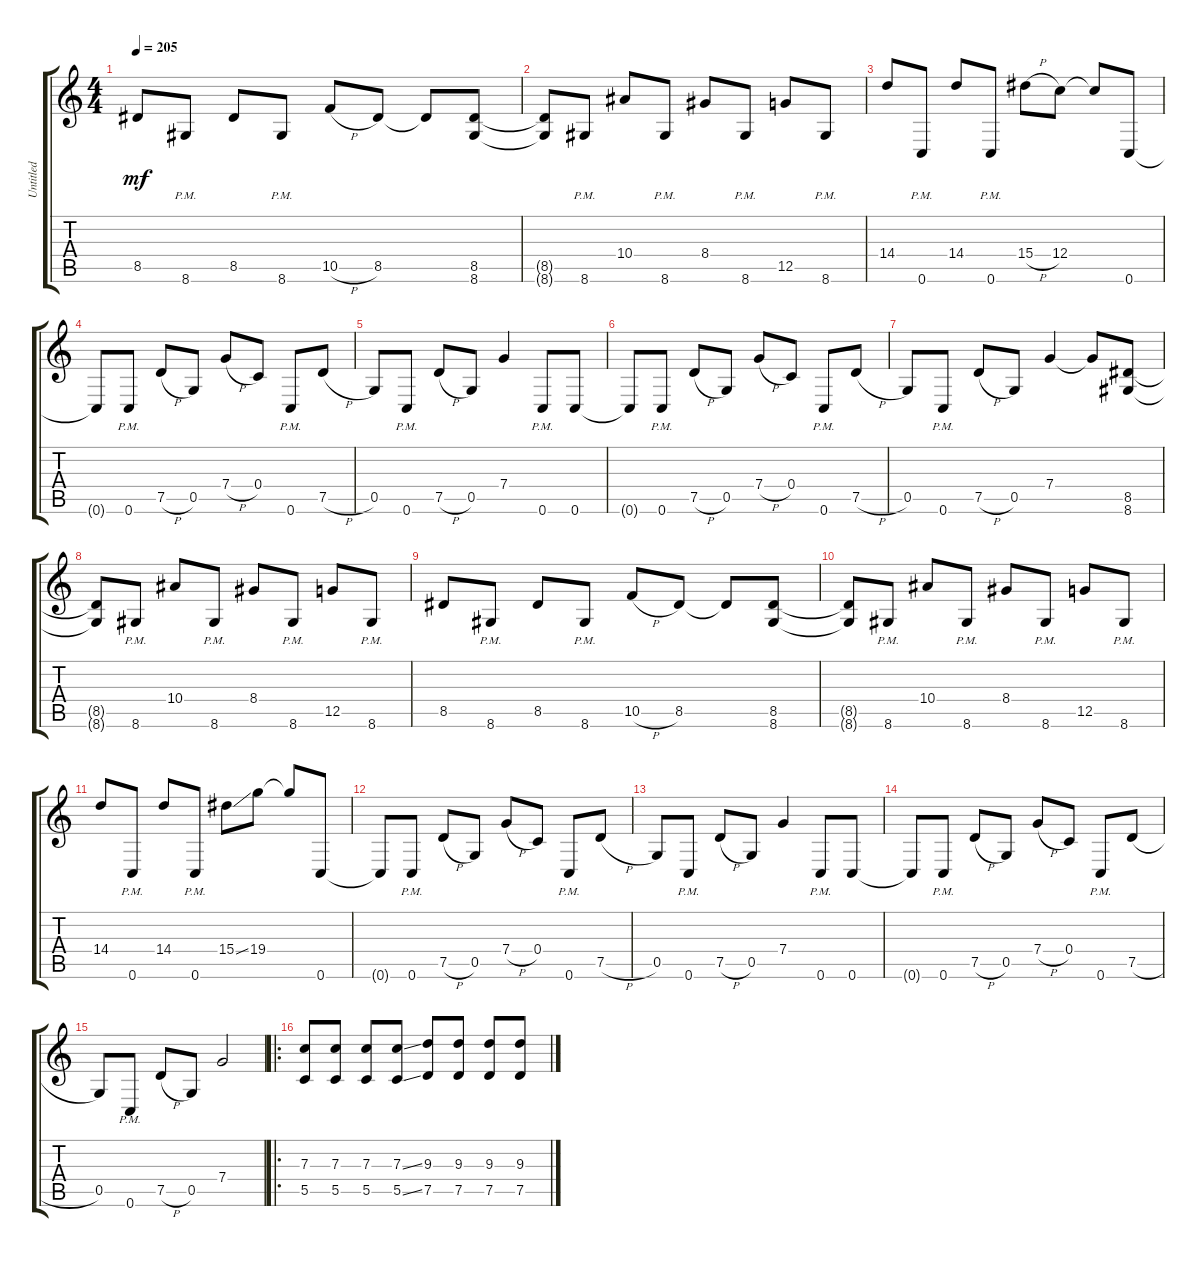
\track ("Untitled" "Untitled") {instrument distortionguitar}
\staff {score tabs}
\tuning (D4 A3 F3 C3 G2 C2) {hide}
\ts (4 4)
\tempo 205
\clef g2
\ks c
8.5.8{dy mf} 8.6{pm}.8 8.5.8 8.6{pm}.8 10.5{h}.8 8.5.8 8.5{t}.8 (8.5 8.6).8 |
(8.5{t} 8.6{t}).8 8.6{pm}.8 10.4.8 8.6{pm}.8 8.4.8 8.6{pm}.8 12.5.8 8.6{pm}.8 |
14.4.8 0.6{pm}.8 14.4.8 0.6{pm}.8 15.4{h}.8 12.4.8 12.4{t}.8 0.6.8 |
0.6{t}.8 0.6{pm}.8 7.5{h}.8 0.5.8 7.4{h}.8 0.4.8 0.6{pm}.8 7.5{h}.8 |
0.5.8 0.6{pm}.8 7.5{h}.8 0.5.8 7.4.4 0.6{pm}.8 0.6.8 |
0.6{t}.8 0.6{pm}.8 7.5{h}.8 0.5.8 7.4{h}.8 0.4.8 0.6{pm}.8 7.5{h}.8 |
0.5.8 0.6{pm}.8 7.5{h}.8 0.5.8 7.4.4 7.4{t}.8 (8.5 8.6).8 |
(8.5{t} 8.6{t}).8 8.6{pm}.8 10.4.8 8.6{pm}.8 8.4.8 8.6{pm}.8 12.5.8 8.6{pm}.8 |
8.5.8 8.6{pm}.8 8.5.8 8.6{pm}.8 10.5{h}.8 8.5.8 8.5{t}.8 (8.5 8.6).8 |
(8.5{t} 8.6{t}).8 8.6{pm}.8 10.4.8 8.6{pm}.8 8.4.8 8.6{pm}.8 12.5.8 8.6{pm}.8 |
14.4.8 0.6{pm}.8 14.4.8 0.6{pm}.8 15.4{ss}.8 19.4.8 19.4{t}.8 0.6.8 |
0.6{t}.8 0.6{pm}.8 7.5{h}.8 0.5.8 7.4{h}.8 0.4.8 0.6{pm}.8 7.5{h}.8 |
0.5.8 0.6{pm}.8 7.5{h}.8 0.5.8 7.4.4 0.6{pm}.8 0.6.8 |
0.6{t}.8 0.6{pm}.8 7.5{h}.8 0.5.8 7.4{h}.8 0.4.8 0.6{pm}.8 7.5{h}.8 |
0.5.8 0.6{pm}.8 7.5{h}.8 0.5.8 7.4.2 |
\ro
(7.3 5.5).8 (7.3 5.5).8 (7.3 5.5).8 (7.3{ss} 5.5{ss}).8 (9.3 7.5).8 (9.3 7.5).8 (9.3 7.5).8 (9.3{ss} 7.5{ss}).8
